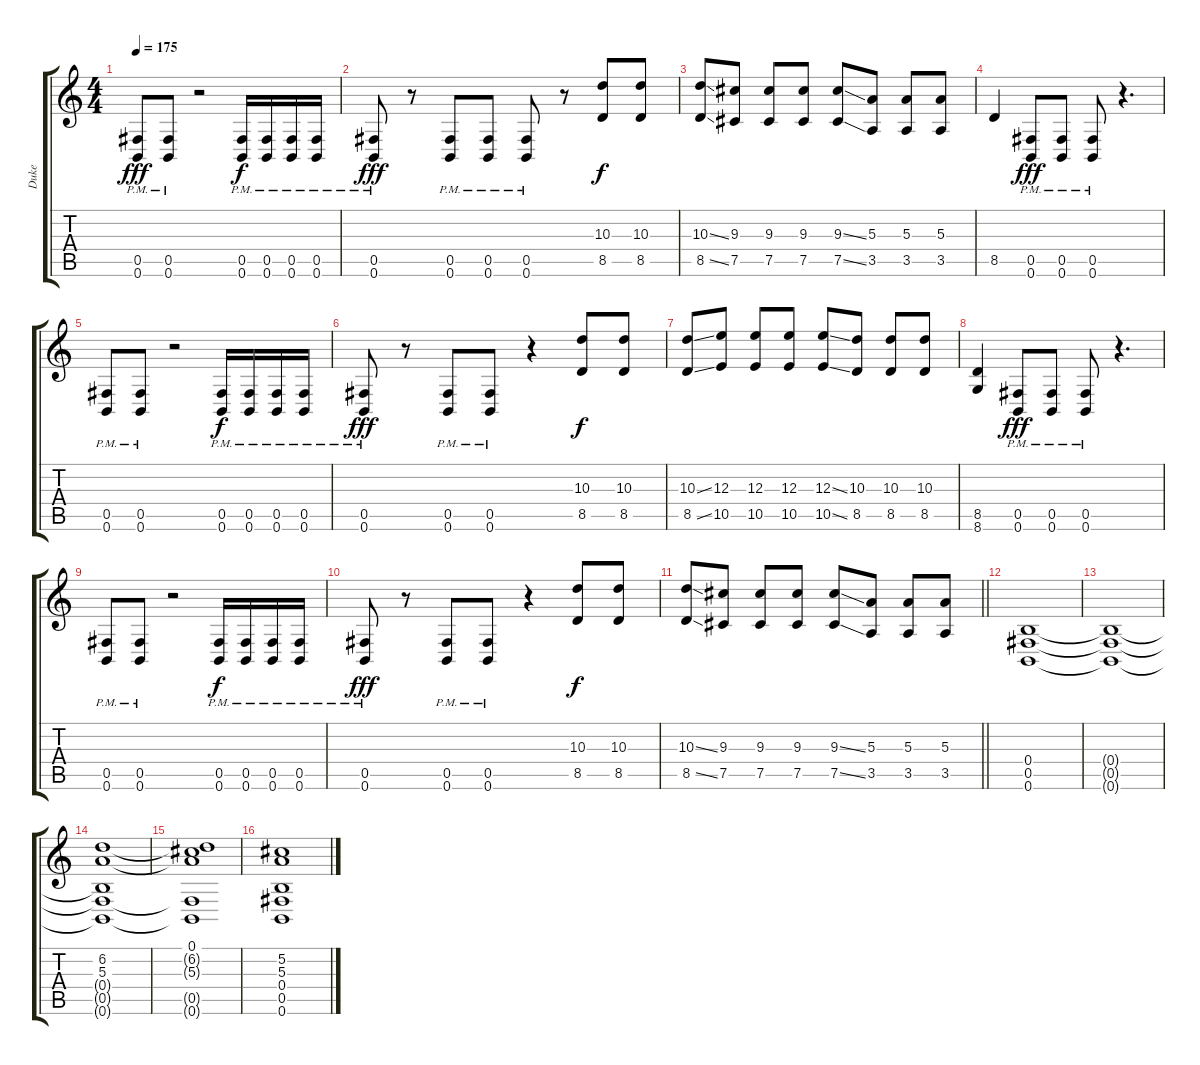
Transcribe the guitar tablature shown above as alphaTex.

\track ("Duke" "Duke") {instrument distortionguitar}
\staff {score tabs}
\tuning (Db4 Ab3 E3 B2 Gb2 B1) {hide}
\ts (4 4)
\tempo 175
\clef g2
\ks c
(0.5{pm} 0.6{pm}).8{dy fff} (0.5{pm} 0.6{pm}).8 r.2 (0.5{pm} 0.6{pm}).16{dy f} (0.5{pm} 0.6{pm}).16 (0.5{pm} 0.6{pm}).16 (0.5{pm} 0.6{pm}).16 |
(0.5{pm} 0.6{pm}).8{dy fff} r.8 (0.5{pm} 0.6{pm}).8 (0.5{pm} 0.6{pm}).8 (0.5{pm} 0.6{pm}).8 r.8 (10.3 8.5).8{dy f} (10.3 8.5).8 |
(10.3{ss} 8.5{ss}).8 (9.3 7.5).8 (9.3 7.5).8 (9.3 7.5).8 (9.3{ss} 7.5{ss}).8 (5.3 3.5).8 (5.3 3.5).8 (5.3 3.5).8 |
8.5.4 (0.5{pm} 0.6{pm}).8{dy fff} (0.5{pm} 0.6{pm}).8 (0.5{pm} 0.6{pm}).8 r.4{d} |
(0.5{pm} 0.6{pm}).8 (0.5{pm} 0.6{pm}).8 r.2 (0.5{pm} 0.6{pm}).16{dy f} (0.5{pm} 0.6{pm}).16 (0.5{pm} 0.6{pm}).16 (0.5{pm} 0.6{pm}).16 |
(0.5{pm} 0.6{pm}).8{dy fff} r.8 (0.5{pm} 0.6{pm}).8 (0.5{pm} 0.6{pm}).8 r.4 (10.3 8.5).8{dy f} (10.3 8.5).8 |
(10.3{ss} 8.5{ss}).8 (12.3 10.5).8 (12.3 10.5).8 (12.3 10.5).8 (12.3{ss} 10.5{ss}).8 (10.3 8.5).8 (10.3 8.5).8 (10.3 8.5).8 |
(8.5 8.6).4 (0.5{pm} 0.6{pm}).8{dy fff} (0.5{pm} 0.6{pm}).8 (0.5{pm} 0.6{pm}).8 r.4{d} |
(0.5{pm} 0.6{pm}).8 (0.5{pm} 0.6{pm}).8 r.2 (0.5{pm} 0.6{pm}).16{dy f} (0.5{pm} 0.6{pm}).16 (0.5{pm} 0.6{pm}).16 (0.5{pm} 0.6{pm}).16 |
(0.5{pm} 0.6{pm}).8{dy fff} r.8 (0.5{pm} 0.6{pm}).8 (0.5{pm} 0.6{pm}).8 r.4 (10.3 8.5).8{dy f} (10.3 8.5).8 |
\barLineRight lightlight
(10.3{ss} 8.5{ss}).8 (9.3 7.5).8 (9.3 7.5).8 (9.3 7.5).8 (9.3{ss} 7.5{ss}).8 (5.3 3.5).8 (5.3 3.5).8 (5.3 3.5).8 |
(0.4 0.5 0.6).1 |
(0.4{t} 0.5{t} 0.6{t}).1 |
(6.2 5.3 0.4{t} 0.5{t} 0.6{t}).1 |
(0.1 6.2{t} 5.3{t} 0.5{t} 0.6{t}).1 |
(5.2 5.3 0.4 0.5 0.6).1
